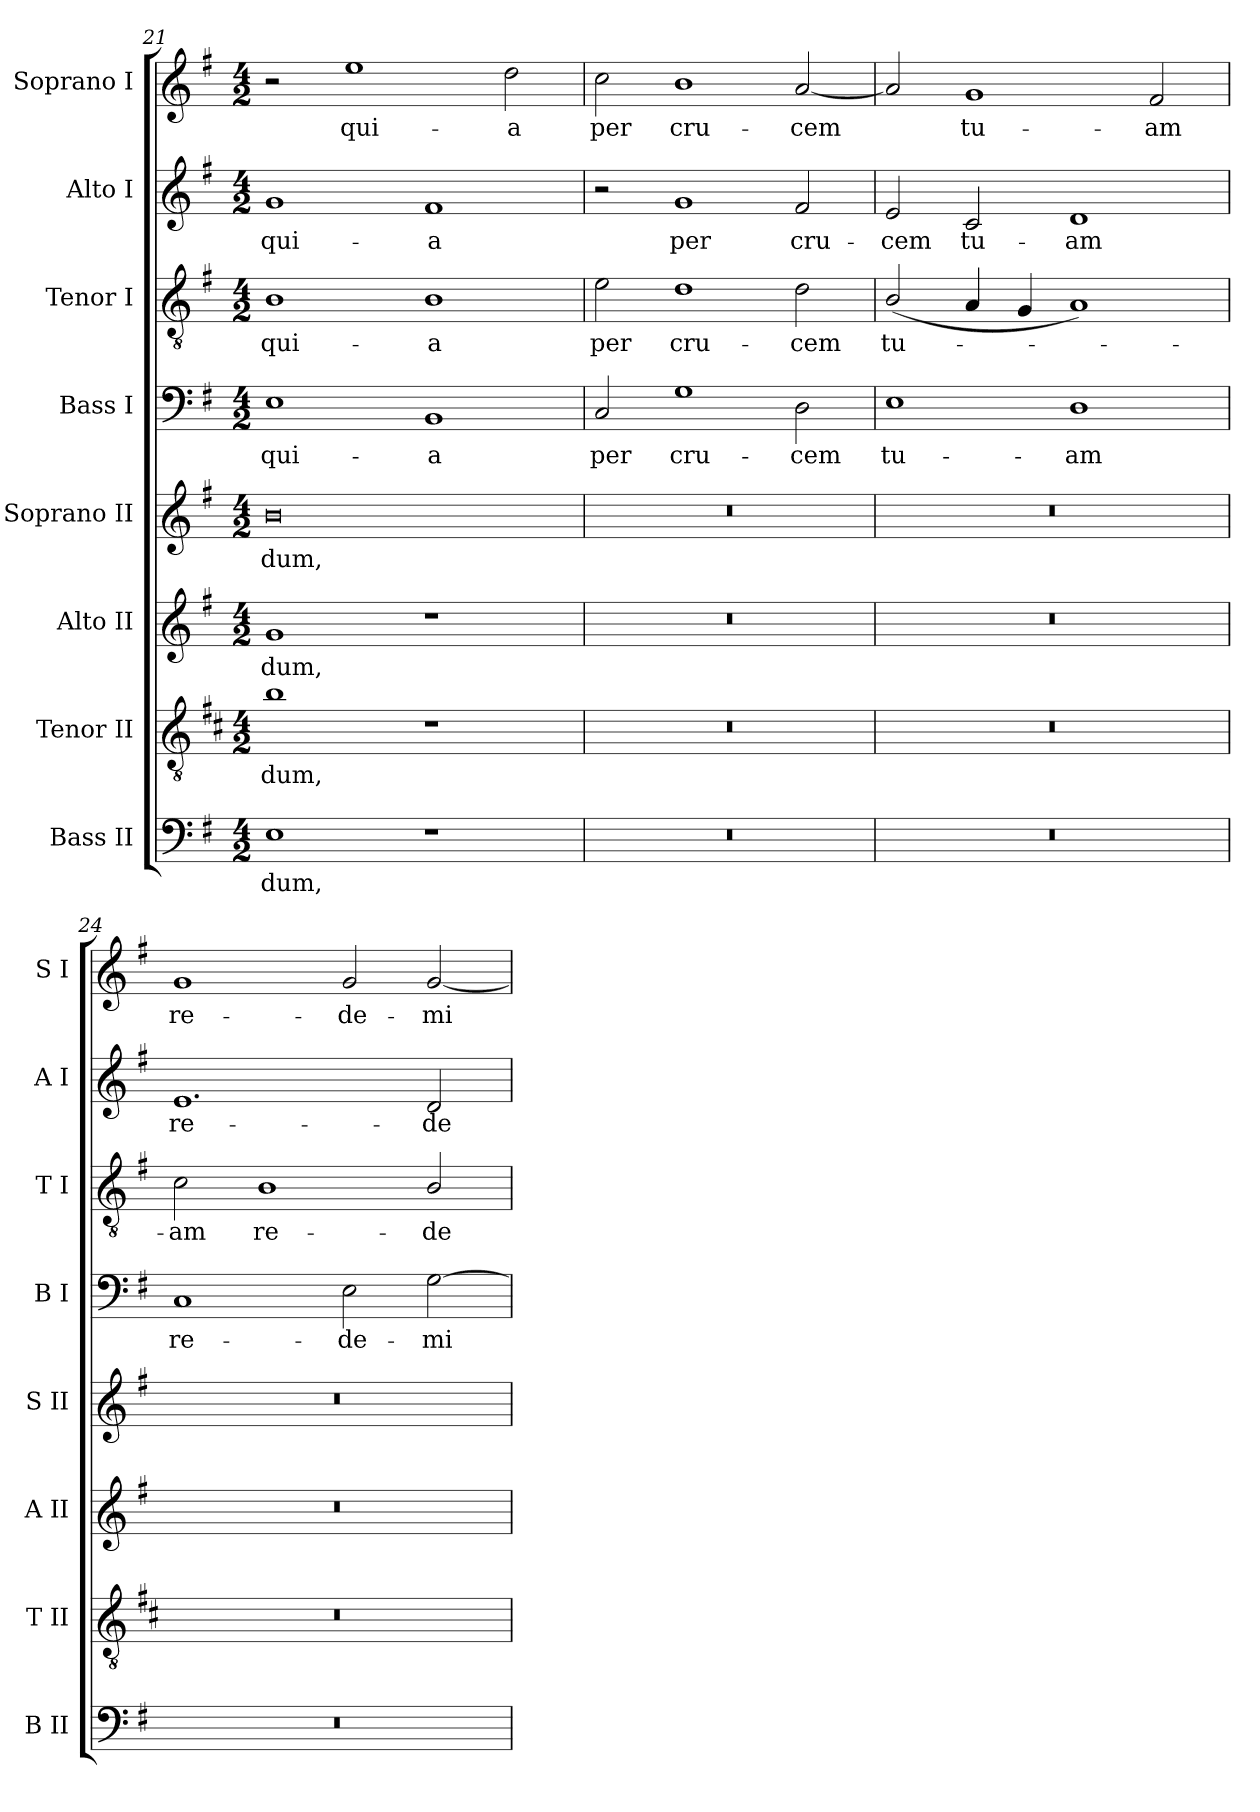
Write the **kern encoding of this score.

**kern	**text	**kern	**text	**kern	**text	**kern	**text	**kern	**text	**kern	**text	**kern	**text	**kern	**text
*part8	*part8	*part7	*part7	*part6	*part6	*part5	*part5	*part4	*part4	*part3	*part3	*part2	*part2	*part1	*part1
*staff8	*staff8	*staff7	*staff7	*staff6	*staff6	*staff5	*staff5	*staff4	*staff4	*staff3	*staff3	*staff2	*staff2	*staff1	*staff1
*I"Bass II	*	*I"Tenor II	*	*I"Alto II	*	*I"Soprano II	*	*I"Bass I	*	*I"Tenor I	*	*I"Alto I	*	*I"Soprano I	*
*I'B II	*	*I'T II	*	*I'A II	*	*I'S II	*	*I'B I	*	*I'T I	*	*I'A I	*	*I'S I	*
*clefF4	*	*clefGv2	*	*clefG2	*	*clefG2	*	*clefF4	*	*clefGv2	*	*clefG2	*	*clefG2	*
*	*	*ITrd4c7	*	*	*	*	*	*	*	*	*	*	*	*	*
*k[f#]	*	*k[f#]	*	*k[f#]	*	*k[f#]	*	*k[f#]	*	*k[f#]	*	*k[f#]	*	*k[f#]	*
*G:	*	*G:	*	*G:	*	*G:	*	*G:	*	*G:	*	*G:	*	*G:	*
*M4/2	*	*M4/2	*	*M4/2	*	*M4/2	*	*M4/2	*	*M4/2	*	*M4/2	*	*M4/2	*
=21	=21	=21	=21	=21	=21	=21	=21	=21	=21	=21	=21	=21	=21	=21	=21
!	!LO:LY:b	!	!LO:LY:b	!	!LO:LY:b	!	!LO:LY:b	!	!LO:LY:b	!	!LO:LY:b	!	!LO:LY:b	!	!
1E	-dum,	1e	-dum,	1g	-dum,	0b	-dum,	1E	qui-	1B	qui-	1g	qui-	2r	.
!	!	!	!	!	!	!	!	!	!	!	!	!	!	!	!LO:LY:b
.	.	.	.	.	.	.	.	.	.	.	.	.	.	1ee	qui-
!	!	!	!	!	!	!	!	!	!LO:LY:b	!	!LO:LY:b	!	!LO:LY:b	!	!
1r	.	1r	.	1r	.	.	.	1BB	-a	1B	-a	1f#	-a	.	.
!	!	!	!	!	!	!	!	!	!	!	!	!	!	!	!LO:LY:b
.	.	.	.	.	.	.	.	.	.	.	.	.	.	2dd	-a
=22	=22	=22	=22	=22	=22	=22	=22	=22	=22	=22	=22	=22	=22	=22	=22
!	!	!	!	!	!	!	!	!	!LO:LY:b	!	!LO:LY:b	!	!	!	!LO:LY:b
0r	.	0r	.	0r	.	0r	.	2C	per	2e	per	2r	.	2cc\	per
!	!	!	!	!	!	!	!	!	!LO:LY:b	!	!LO:LY:b	!	!LO:LY:b	!	!LO:LY:b
.	.	.	.	.	.	.	.	1G	cru-	1d	cru-	1g	per	1b	cru-
!	!	!	!	!	!	!	!	!	!LO:LY:b	!	!LO:LY:b	!	!LO:LY:b	!	!LO:LY:b
.	.	.	.	.	.	.	.	2D	-cem	2d	-cem	2f#	cru-	[2a	-cem
=23	=23	=23	=23	=23	=23	=23	=23	=23	=23	=23	=23	=23	=23	=23	=23
!	!	!	!	!	!	!	!	!	!LO:LY:b	!	!LO:LY:b	!	!LO:LY:b	!	!
0r	.	0r	.	0r	.	0r	.	1E	tu-	(<2B/	tu-	2e	-cem	2a]	.
!	!	!	!	!	!	!	!	!	!	!	!	!	!LO:LY:b	!	!LO:LY:b
.	.	.	.	.	.	.	.	.	.	4A	.	2c	tu-	1g	tu-
.	.	.	.	.	.	.	.	.	.	4G	.	.	.	.	.
!	!	!	!	!	!	!	!	!	!LO:LY:b	!	!	!	!LO:LY:b	!	!
.	.	.	.	.	.	.	.	1D	-am	1A)	.	1d	-am	.	.
!	!	!	!	!	!	!	!	!	!	!	!	!	!	!	!LO:LY:b
.	.	.	.	.	.	.	.	.	.	.	.	.	.	2f#	-am
=24	=24	=24	=24	=24	=24	=24	=24	=24	=24	=24	=24	=24	=24	=24	=24
!	!	!	!	!	!	!	!	!	!LO:LY:b	!	!LO:LY:b	!	!LO:LY:b	!	!LO:LY:b
0r	.	0r	.	0r	.	0r	.	1C	re-	2c\	am	1.e	re-	1g	re-
!	!	!	!	!	!	!	!	!	!	!	!LO:LY:b	!	!	!	!
.	.	.	.	.	.	.	.	.	.	1B	re-	.	.	.	.
!	!	!	!	!	!	!	!	!	!LO:LY:b	!	!	!	!	!	!LO:LY:b
.	.	.	.	.	.	.	.	2E	-de-	.	.	.	.	2g	-de-
!	!	!	!	!	!	!	!	!	!LO:LY:b	!	!LO:LY:b	!	!LO:LY:b	!	!LO:LY:b
.	.	.	.	.	.	.	.	[2G	-mi-	2B/	-de-	2d	-de-	[2g	-mi-
=	=	=	=	=	=	=	=	=	=	=	=	=	=	=	=
*-	*-	*-	*-	*-	*-	*-	*-	*-	*-	*-	*-	*-	*-	*-	*-
